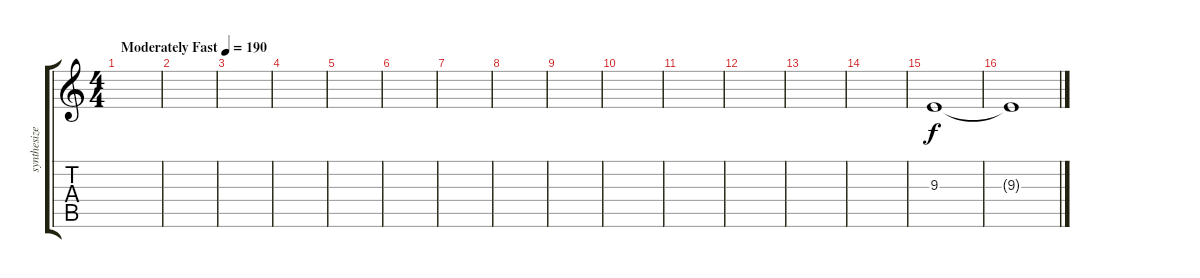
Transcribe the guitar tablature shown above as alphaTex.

\track ("synthesizer" "synthesize") {instrument stringensemble1}
\staff {score tabs}
\tuning (E4 B3 G3 D3 A2 E2) {hide}
\ts (4 4)
\tempo (190 "Moderately Fast")
\clef g2
\ks c
|
|
|
|
|
|
|
|
|
|
|
|
|
|
9.3.1 |
9.3{t}.1
